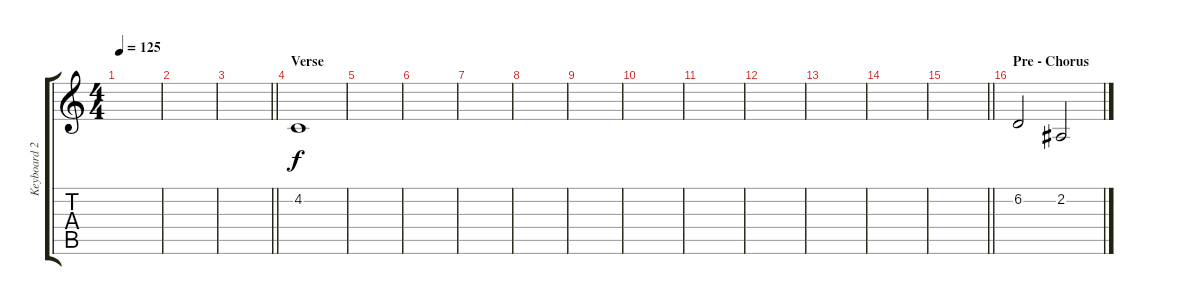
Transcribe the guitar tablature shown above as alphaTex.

\track ("Keyboard 2" "Keyboard 2") {instrument fx7echoes}
\staff {score tabs}
\tuning (Db4 Ab3 E3 B2 Gb2 B1) {hide}
\ts (4 4)
\tempo 125
\clef g2
\ks c
|
|
\barLineRight lightlight
|
\section ("" "Verse")
4.2.1 |
|
|
|
|
|
|
|
|
|
|
\barLineRight lightlight
|
\section ("" "Pre - Chorus")
6.2.2 2.2.2
